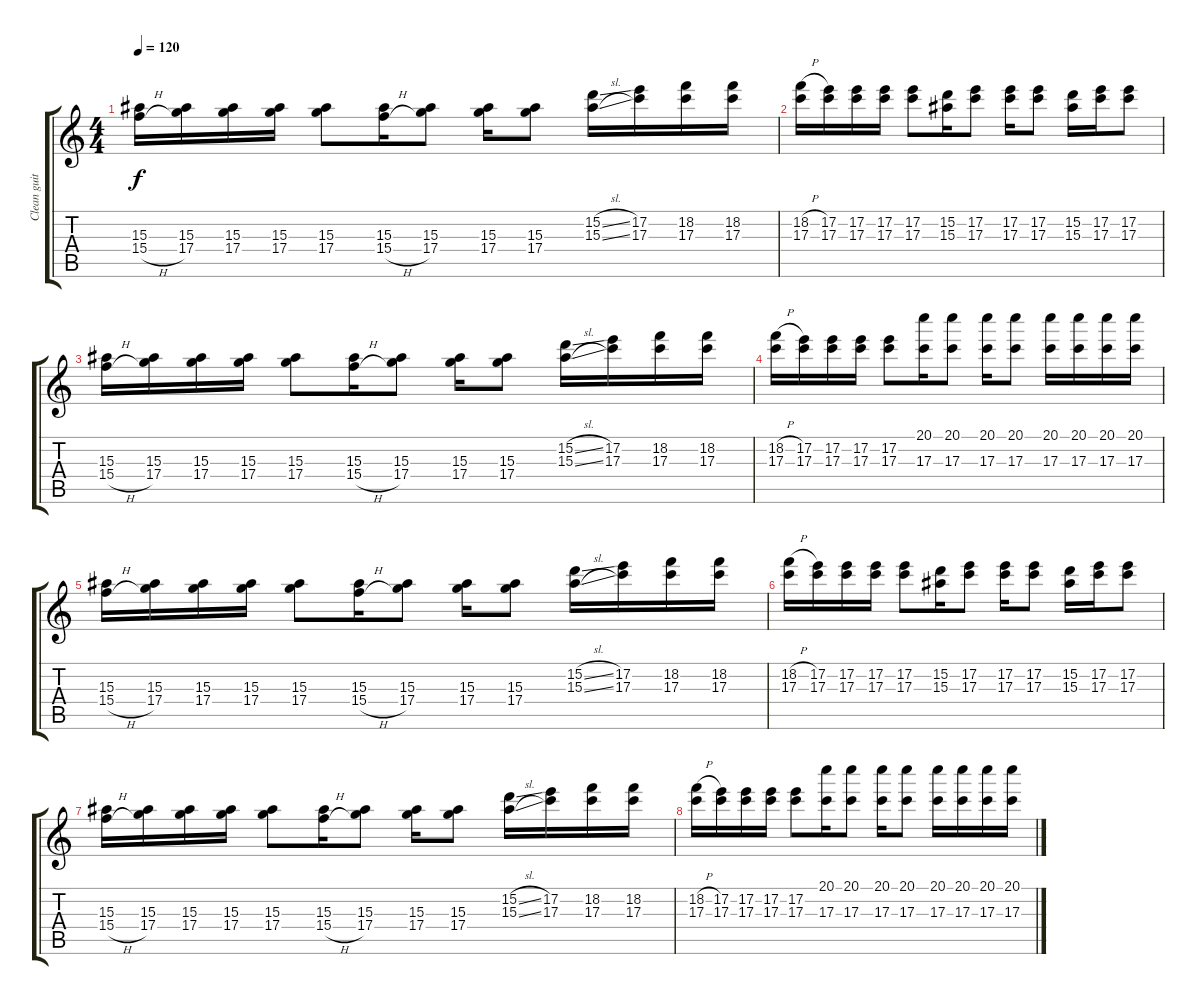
\track ("Clean guitar" "Clean guit") {instrument electricguitarclean}
\staff {score tabs}
\tuning (E4 B3 G3 D3 A2 E2) {hide}
\ts (4 4)
\tempo 120
\clef g2
\ks c
(15.3 15.4{h}).16{dy f} (15.3 17.4).16 (15.3 17.4).16 (15.3 17.4).16 (15.3 17.4).8 (15.3 15.4{h}).16 (15.3 17.4).8 (15.3 17.4).16 (15.3 17.4).8 (15.2{sl} 15.3{sl}).16 (17.2 17.3).16 (18.2 17.3).16 (18.2 17.3).16 |
(18.2{h} 17.3).16 (17.2 17.3).16 (17.2 17.3).16 (17.2 17.3).16 (17.2 17.3).8 (15.2 15.3).16 (17.2 17.3).8 (17.2 17.3).16 (17.2 17.3).8 (15.2 15.3).16 (17.2 17.3).16 (17.2 17.3).8 |
(15.3 15.4{h}).16 (15.3 17.4).16 (15.3 17.4).16 (15.3 17.4).16 (15.3 17.4).8 (15.3 15.4{h}).16 (15.3 17.4).8 (15.3 17.4).16 (15.3 17.4).8 (15.2{sl} 15.3{sl}).16 (17.2 17.3).16 (18.2 17.3).16 (18.2 17.3).16 |
(18.2{h} 17.3).16 (17.2 17.3).16 (17.2 17.3).16 (17.2 17.3).16 (17.2 17.3).8 (20.1 17.3).16 (20.1 17.3).8 (20.1 17.3).16 (20.1 17.3).8 (20.1 17.3).16 (20.1 17.3).16 (20.1 17.3).16 (20.1 17.3).16 |
(15.3 15.4{h}).16 (15.3 17.4).16 (15.3 17.4).16 (15.3 17.4).16 (15.3 17.4).8 (15.3 15.4{h}).16 (15.3 17.4).8 (15.3 17.4).16 (15.3 17.4).8 (15.2{sl} 15.3{sl}).16 (17.2 17.3).16 (18.2 17.3).16 (18.2 17.3).16 |
(18.2{h} 17.3).16 (17.2 17.3).16 (17.2 17.3).16 (17.2 17.3).16 (17.2 17.3).8 (15.2 15.3).16 (17.2 17.3).8 (17.2 17.3).16 (17.2 17.3).8 (15.2 15.3).16 (17.2 17.3).16 (17.2 17.3).8 |
(15.3 15.4{h}).16 (15.3 17.4).16 (15.3 17.4).16 (15.3 17.4).16 (15.3 17.4).8 (15.3 15.4{h}).16 (15.3 17.4).8 (15.3 17.4).16 (15.3 17.4).8 (15.2{sl} 15.3{sl}).16 (17.2 17.3).16 (18.2 17.3).16 (18.2 17.3).16 |
(18.2{h} 17.3).16 (17.2 17.3).16 (17.2 17.3).16 (17.2 17.3).16 (17.2 17.3).8 (20.1 17.3).16 (20.1 17.3).8 (20.1 17.3).16 (20.1 17.3).8 (20.1 17.3).16 (20.1 17.3).16 (20.1 17.3).16 (20.1 17.3).16
